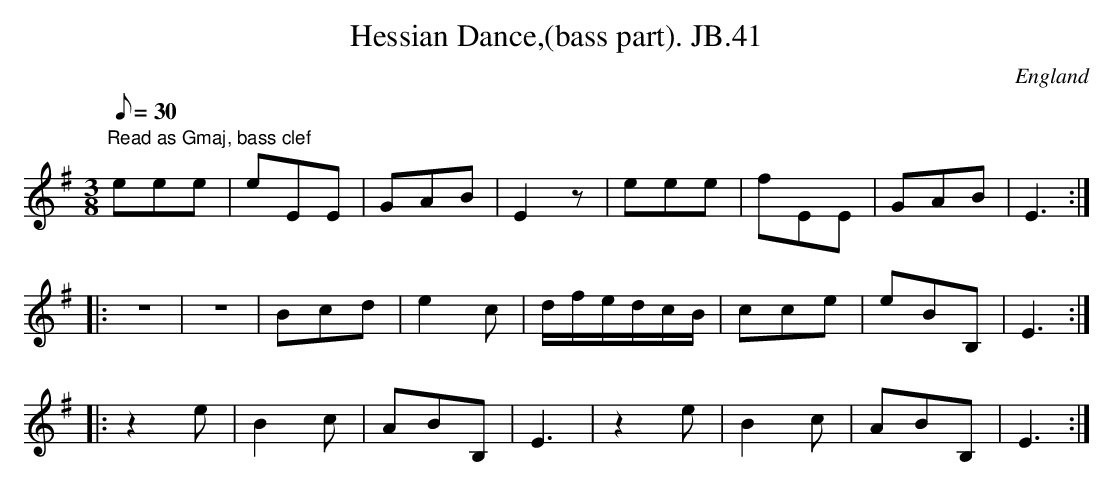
X:1
T:Hessian Dance,(bass part). JB.41
M:3/8
L:1/8
Q:30
O:England
K:G
"Read as Gmaj, bass clef"eee|eEE|GAB|E2z|eee|fEE|GAB|E3:|!
|:z3|z3|Bcd|e2c|d/f/e/d/c/B/|cce|eBB,|E3:|!
|:z2e|B2c|ABB,|E3|z2e|B2c|ABB,|E3:|]
